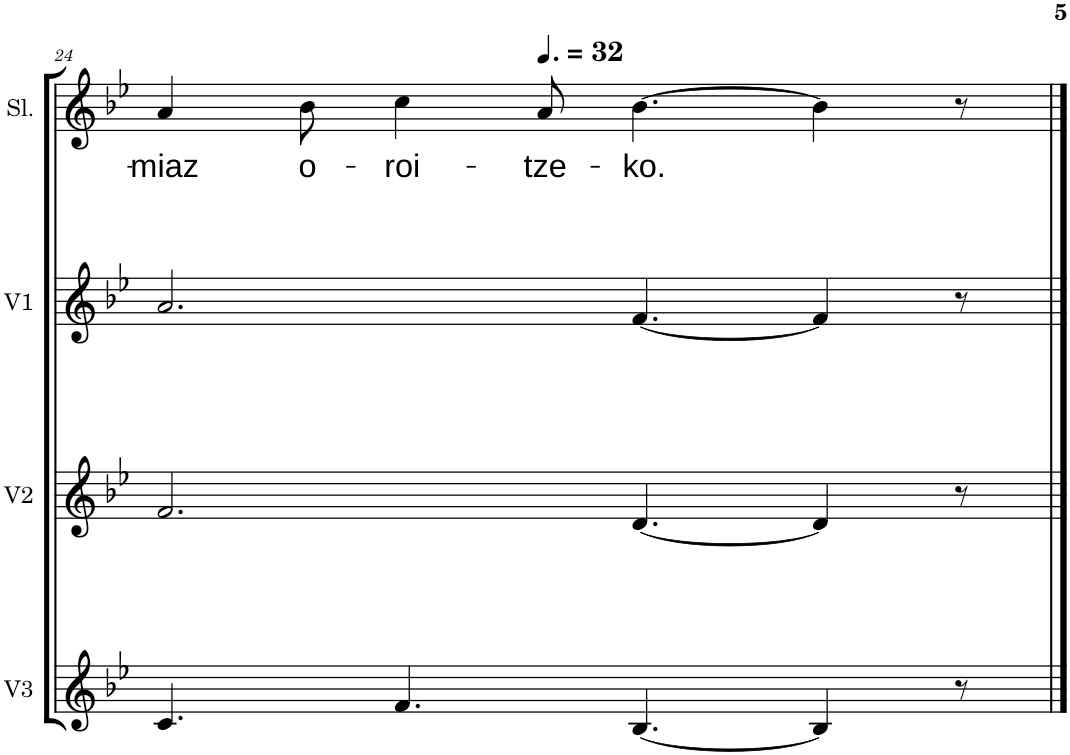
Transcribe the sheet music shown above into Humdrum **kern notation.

**kern	**kern	**kern	**kern	**text
*part4	*part3	*part2	*part1	*part1
*staff4	*staff3	*staff2	*staff1	*staff1
*I"Voix 3	*I"Voix 2	*I"Voix 1	*I"Solo	*
*I'V3	*I'V2	*I'V1	*I'Sl.	*
!!LO:PB:g=z
*clefG2	*clefG2	*clefG2	*clefG2	*
*k[b-e-]	*k[b-e-]	*k[b-e-]	*k[b-e-]	*
*M12/8	*M12/8	*M12/8	*M12/8	*
=24	=24	=24	=24	=24
!	!	!	!	!LO:LY:b
4.c/	2.f/	2.a/	4a/	-miaz
!	!	!	!	!LO:LY:b
.	.	.	8b-\	o-
!	!	!	!	!LO:LY:b
4.f/	.	.	4cc\	-roi-
*	*	*	*MM48	*
!	!	!	!	!LO:LY:b
.	.	.	8a/	-tze-
!	!	!	!	!LO:LY:b
[4.B-/	[4.d/	[4.f/	[4.b-\	-ko.
4B-/]	4d/]	4f/]	4b-\]	.
8r	8r	8r	8r	.
==	==	==	==	==
*-	*-	*-	*-	*-
